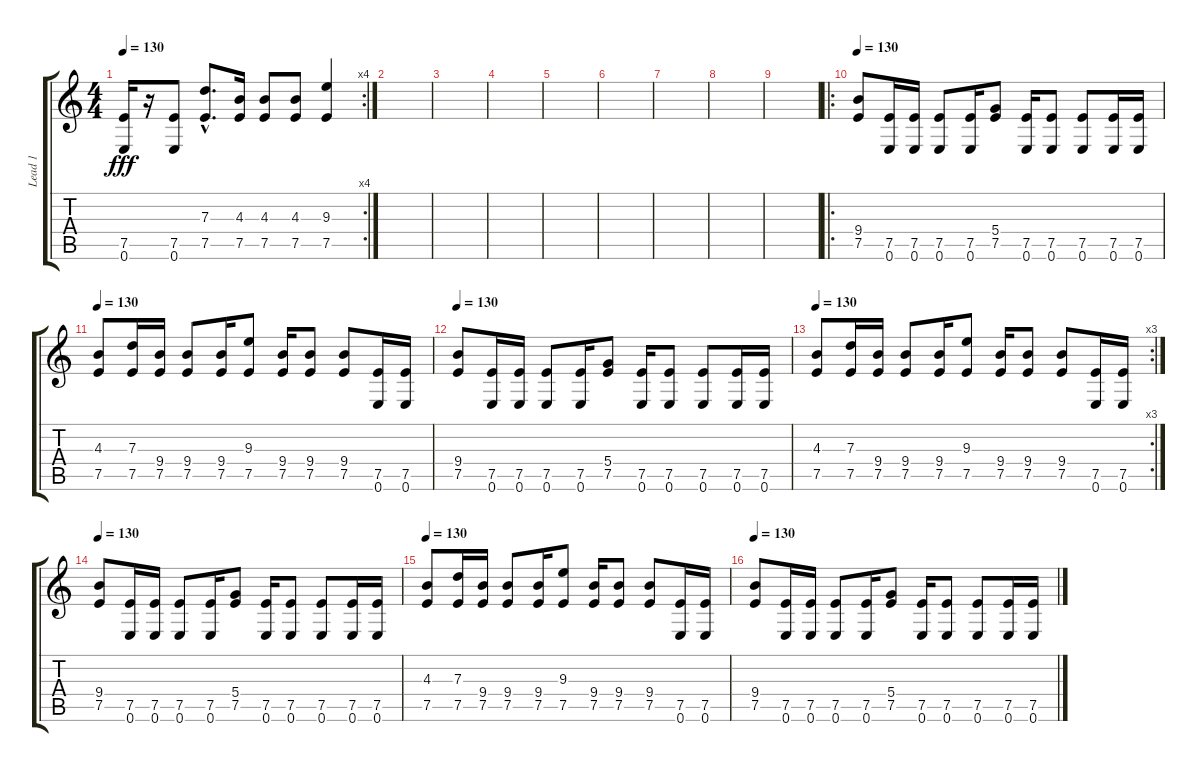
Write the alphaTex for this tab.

\track ("Lead 1" "Lead 1") {instrument distortionguitar}
\staff {score tabs}
\tuning (E4 B3 G3 D3 A2 E2) {hide}
\rc 4
\ts (4 4)
\tempo 130
\clef g2
\ks c
(7.5 0.6).16{dy fff} r.16 (7.5 0.6).8 (7.3{hac} 7.5{hac}).8{d} (4.3 7.5).16 (4.3 7.5).8 (4.3 7.5).8 (9.3 7.5).4 |
|
|
|
|
|
|
|
|
\ro
\tempo 130
(9.4 7.5).8 (7.5 0.6).16 (7.5 0.6).16 (7.5 0.6).8 (7.5 0.6).16 (5.4 7.5).8 (7.5 0.6).16 (7.5 0.6).8 (7.5 0.6).8 (7.5 0.6).16 (7.5 0.6).16 |
\tempo 130
(4.3 7.5).8 (7.3 7.5).16 (9.4 7.5).16 (9.4 7.5).8 (9.4 7.5).16 (9.3 7.5).8 (9.4 7.5).16 (9.4 7.5).8 (9.4 7.5).8 (7.5 0.6).16 (7.5 0.6).16 |
\tempo 130
(9.4 7.5).8 (7.5 0.6).16 (7.5 0.6).16 (7.5 0.6).8 (7.5 0.6).16 (5.4 7.5).8 (7.5 0.6).16 (7.5 0.6).8 (7.5 0.6).8 (7.5 0.6).16 (7.5 0.6).16 |
\rc 3
\tempo 130
(4.3 7.5).8 (7.3 7.5).16 (9.4 7.5).16 (9.4 7.5).8 (9.4 7.5).16 (9.3 7.5).8 (9.4 7.5).16 (9.4 7.5).8 (9.4 7.5).8 (7.5 0.6).16 (7.5 0.6).16 |
\tempo 130
(9.4 7.5).8 (7.5 0.6).16 (7.5 0.6).16 (7.5 0.6).8 (7.5 0.6).16 (5.4 7.5).8 (7.5 0.6).16 (7.5 0.6).8 (7.5 0.6).8 (7.5 0.6).16 (7.5 0.6).16 |
\tempo 130
(4.3 7.5).8 (7.3 7.5).16 (9.4 7.5).16 (9.4 7.5).8 (9.4 7.5).16 (9.3 7.5).8 (9.4 7.5).16 (9.4 7.5).8 (9.4 7.5).8 (7.5 0.6).16 (7.5 0.6).16 |
\tempo 130
(9.4 7.5).8 (7.5 0.6).16 (7.5 0.6).16 (7.5 0.6).8 (7.5 0.6).16 (5.4 7.5).8 (7.5 0.6).16 (7.5 0.6).8 (7.5 0.6).8 (7.5 0.6).16 (7.5 0.6).16
